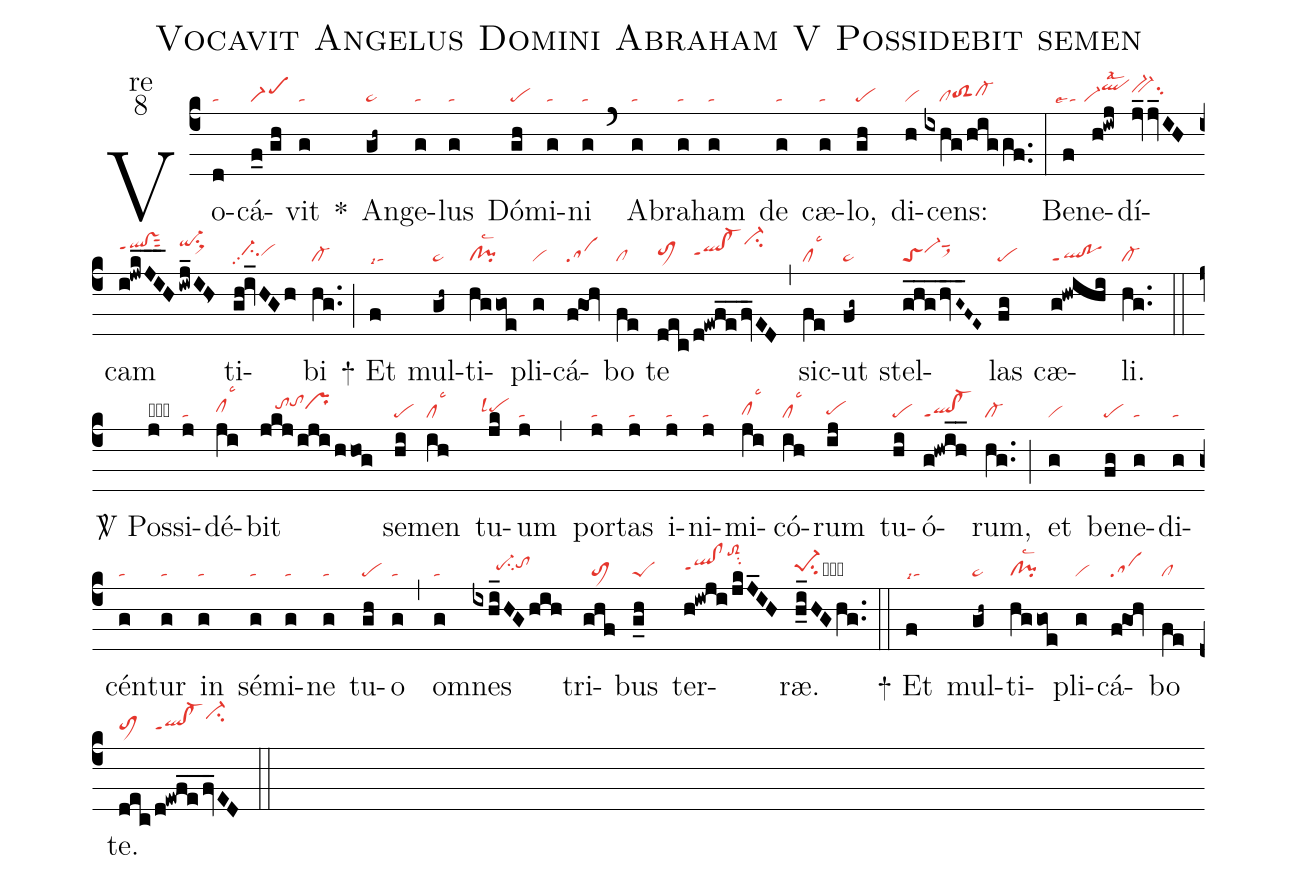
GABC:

name:Vocavit Angelus Domini Abraham V Possidebit semen;
office-part:re;
mode:8;
nabc-lines:1;
%%
(c4) Vo(d|ta)cá(f_0//gh|scM1)vit(g|ta) <sp>*</sp>() An(gh~|ta>)ge(g|ta)lus(g|ta) Dó(gh|pe)mi(g|ta)ni(g|ta) (`) A(g|ta)bra(g|ta)ham(g|ta) de(g|ta) cæ(g|ta)lo,(gh|pe) di(h|vi)cens:(ixhg/higgf..|////cltoS2hgcl-hh) (:) Be(f|``talse4)ne(h!iwj|``vi-qlhjlsal2)dí(jv_jv_IH|bv-hisu2)cam(i!jwkJI___H|qlhj!vshjppt1sut2|iwj_IH>|qi-hksu1sux1) ti(gh!iv_HGh|//ci-hhpp2vihh)bi(hg..|cl-) (;)
<sp>+</sp> Et(f|talsi7) mul(gh~|ta>)ti(hggoe|cl!pilsc2)pli(g|vi)cá(f@goh|sa)bo(fe|cl) te(dec|toM1hh|d!ewfe__/fv_ED|qlhh!cl-hhppt1ci-hl) (,) sic(fe|cllsc3)ut(fg~|ta>) stel(ghg___/hv_G~_F~E~|toSvi-hisut1sux1)las(fg|pe) cæ(g!hwihi|ql!poppt1)li.(hg..|cl-) (::)
<sp>V/</sp> Pos(j|obta)si(j|ta)dé(ji|clhhlsc3)bit(jkj/iji/hhog|////tohitohjprhi) se(hi|pe)men(ih|cllsc3) tu(jk|``pehhlsl4)um(j|ta) (,) por(j|ta)tas(j|ta) i(j|ta)ni(j|ta)mi(ji|clhglsc3)có(ih|cllsc3)rum(ij|pehg) tu(hi|pe)ó(g!hwih__|ql!cl-ppt1)rum,(hg..|cl-) (;) et(g|vi) be(fg|pe)ne(g|ta)di(g|ta)cén(g|ta)tur(g|ta) in(g|ta) sé(g|ta)mi(g|ta)ne(g|ta) tu(gh|pe)o(g|ta) (,) om(g|ta)nes(ixhi_HGhih|//////pe-hhsu2tohi) tri(ghf|//toM1)bus(g_h|peS) ter(h!iwji/jkJ_IH|qlhh!clhhppt1toS2hmsu2)ræ.(h_i_HGhg..|pe-1hhsu2cb) (::)
<sp>+</sp> Et(f|talsi7) mul(gh~|ta>)ti(hggoe|cl!pilsc2)pli(g|vi)cá(f@goh|sa)bo(fe|cl) te.(dec|toM1hh|d!ewfe__/fv_ED|qlhh!cl-hhppt1ci-hl) (::)
